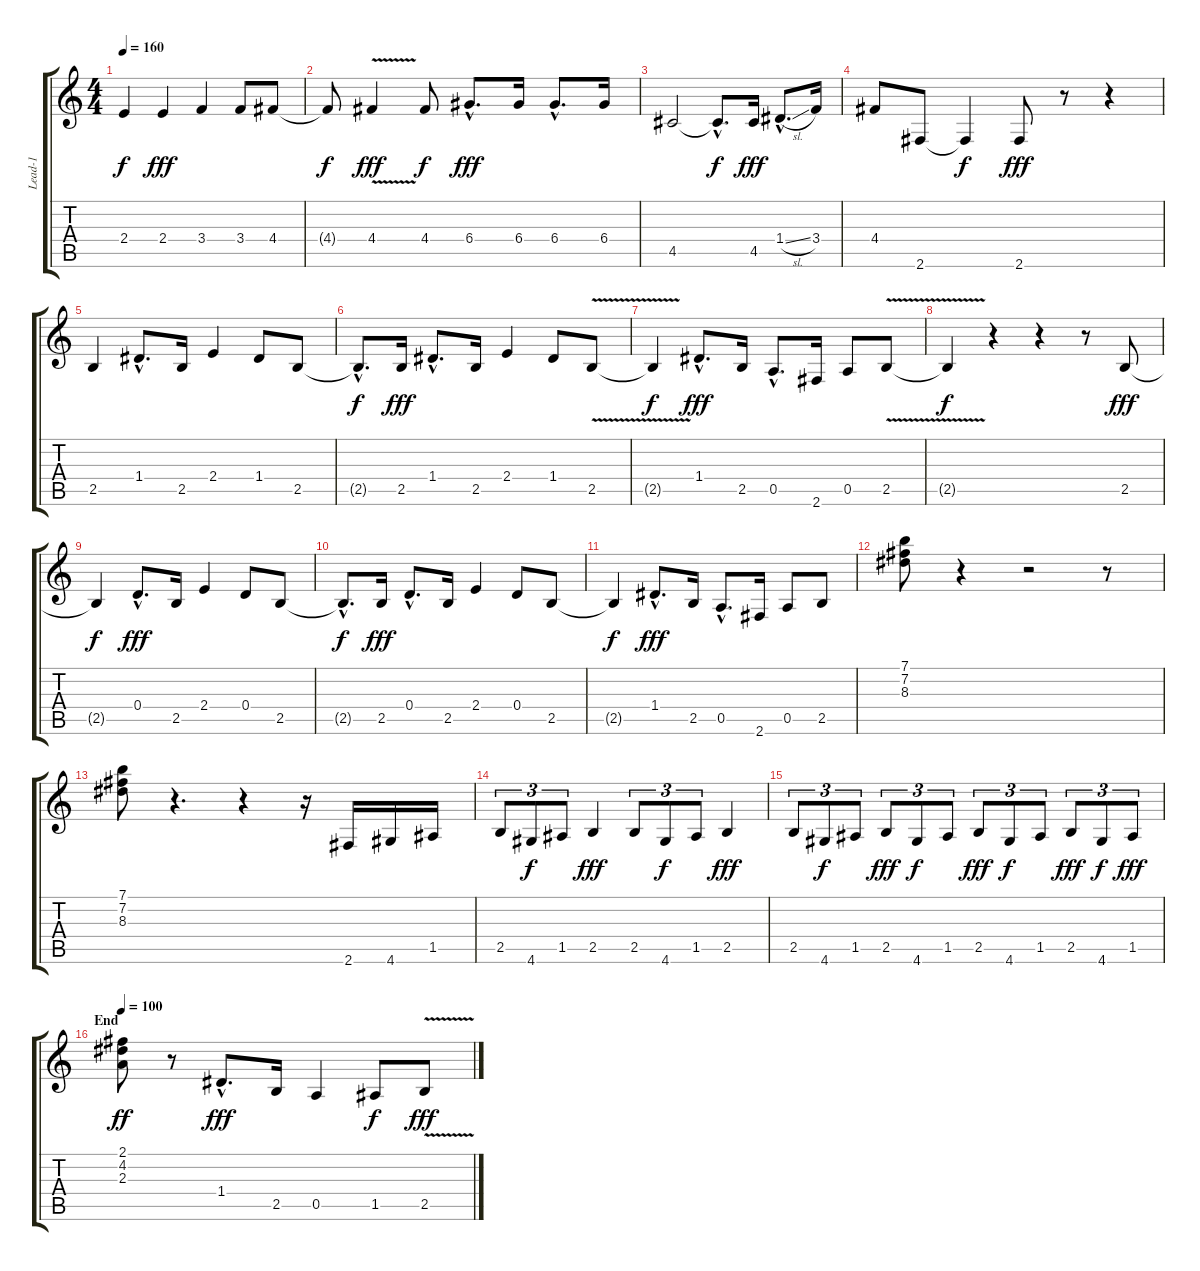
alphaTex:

\track ("Lead-1" "Lead-1") {instrument electricguitarclean}
\staff {score tabs}
\tuning (E4 B3 G3 D3 A2 E2) {hide}
\ts (4 4)
\tempo 160
\clef g2
\ks c
2.4.4{dy f} 2.4.4{dy fff} 3.4.4 3.4.8 4.4.8 |
4.4{t}.8{dy f} 4.4{v}.4{dy fff} 4.4.8{dy f} 6.4{hac}.8{d dy fff} 6.4.16 6.4{hac}.8{d} 6.4.16 |
4.5.2 4.5{hac t}.8{d dy f} 4.5.16{dy fff} 1.4{sl hac}.8{d} 3.4.16 |
4.4.8 2.6.8 2.6{t}.4{dy f} 2.6.8{dy fff} r.8 r.4{instrument electricbasspick} |
2.5.4 1.4{hac}.8{d} 2.5.16 2.4.4 1.4.8 2.5.8 |
2.5{hac t}.8{d dy f} 2.5.16{dy fff} 1.4{hac}.8{d} 2.5.16 2.4.4 1.4.8 2.5{v}.8 |
2.5{t}.4{dy f} 1.4{hac}.8{d dy fff} 2.5.16 0.5{hac}.8{d} 2.6.16 0.5.8 2.5{v}.8 |
2.5{t}.4{dy f} r.4 r.4 r.8 2.5.8{dy fff} |
2.5{t}.4{dy f} 0.4{hac}.8{d dy fff} 2.5.16 2.4.4 0.4.8 2.5.8 |
2.5{hac t}.8{d dy f} 2.5.16{dy fff} 0.4{hac}.8{d} 2.5.16 2.4.4 0.4.8 2.5.8 |
2.5{t}.4{dy f} 1.4{hac}.8{d dy fff} 2.5.16 0.5{hac}.8{d} 2.6.16 0.5.8 2.5.8 |
(7.1 7.2 8.3).8{instrument electricbasspick} r.4 r.2 r.8 |
(7.1 7.2 8.3).8 r.4{d} r.4 r.16 2.6.16 4.6.16 1.5.16 |
2.5.8{tu (3 2) instrument electricguitarclean} 4.6.8{tu (3 2) dy f} 1.5.8{tu (3 2)} 2.5.4{dy fff} 2.5.8{tu (3 2)} 4.6.8{tu (3 2) dy f} 1.5.8{tu (3 2)} 2.5.4{dy fff} |
2.5.8{tu (3 2)} 4.6.8{tu (3 2) dy f} 1.5.8{tu (3 2)} 2.5.8{tu (3 2) dy fff} 4.6.8{tu (3 2) dy f} 1.5.8{tu (3 2)} 2.5.8{tu (3 2) dy fff} 4.6.8{tu (3 2) dy f} 1.5.8{tu (3 2)} 2.5.8{tu (3 2) dy fff} 4.6.8{tu (3 2) dy f} 1.5.8{tu (3 2) dy fff} |
\section ("" "End")
\tempo 100
(2.1 4.2 2.3).8{dy ff instrument electricguitarclean} r.8 1.4{hac}.8{d dy fff} 2.5.16 0.5.4 1.5.8{dy f} 2.5{v}.8{dy fff}
